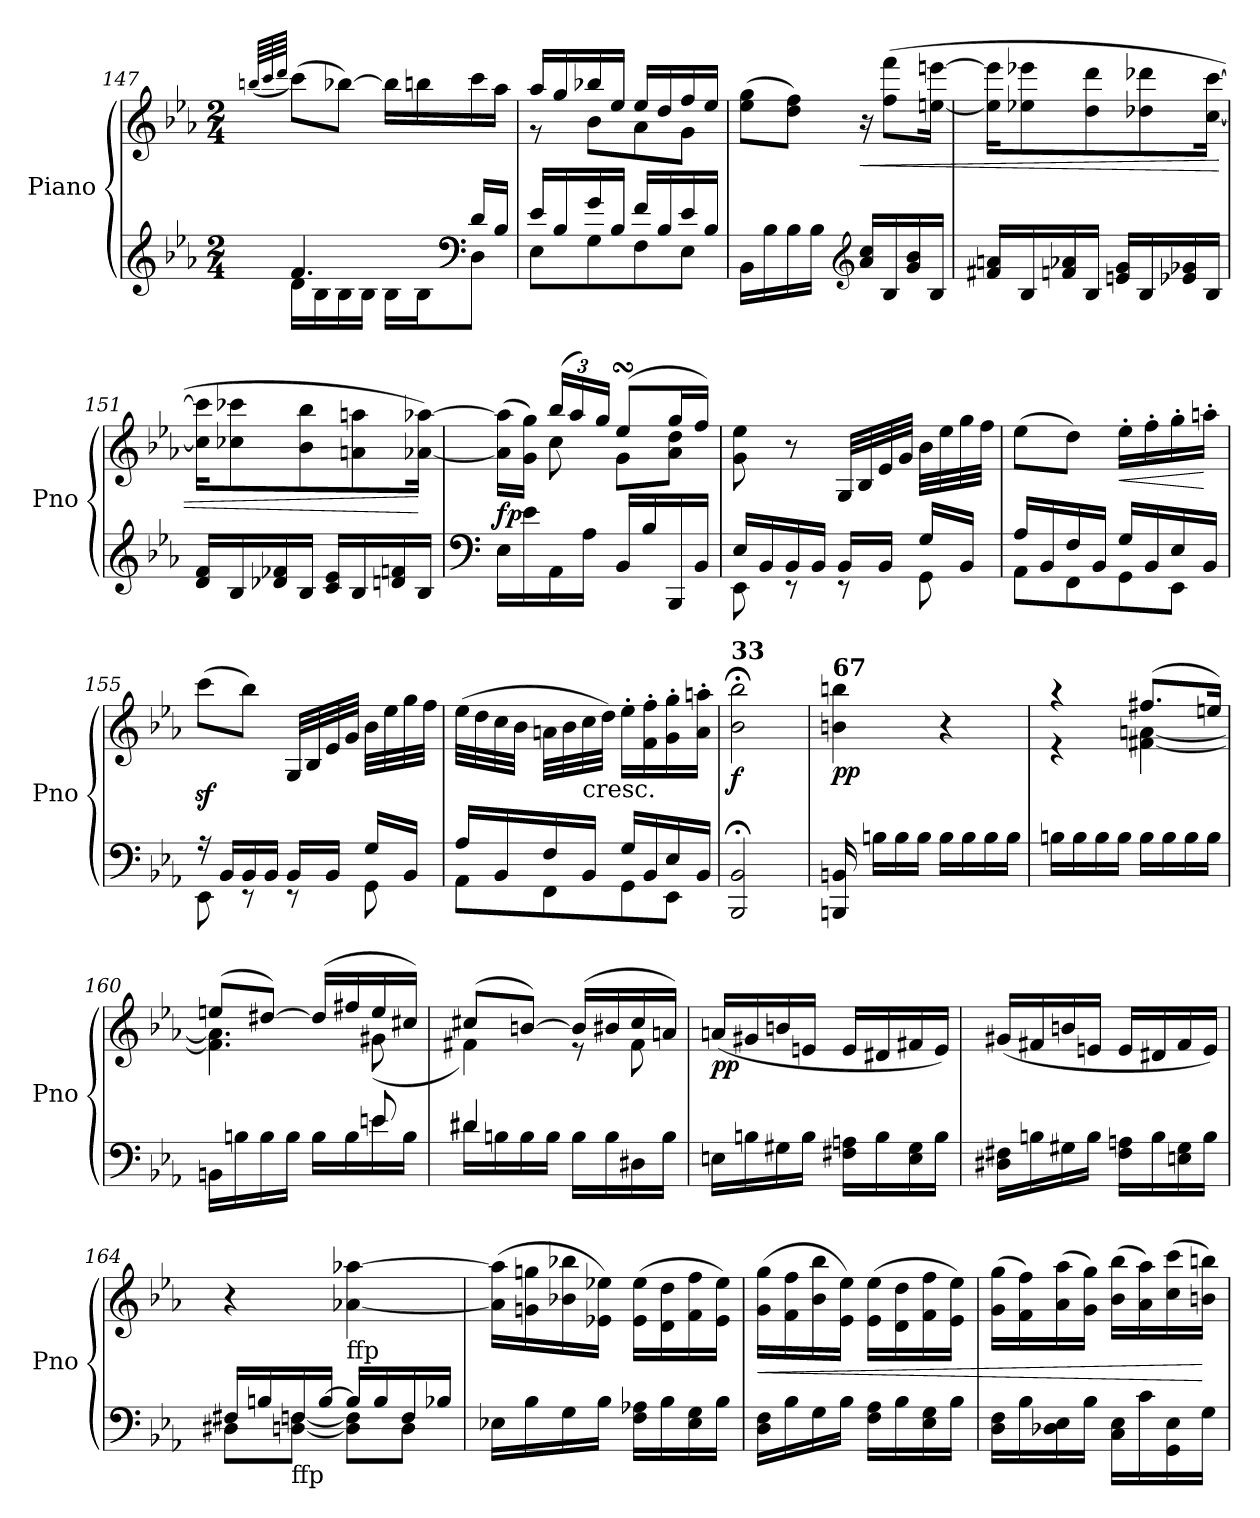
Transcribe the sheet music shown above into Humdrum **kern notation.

**kern	**kern	**dynam
*part1	*part1	*part1
*staff2	*staff1	*staff1/2
*I"Piano	*	*
*I'Pno	*	*
!!LO:LB:g=z
*clefG2	*clefG2	*
*k[b-e-a-]	*k[b-e-a-]	*
*E-:	*E-:	*
*M2/4	*M2/4	*
=147	=147	=147
.	(<64qbbn/LLLL	.
.	64qccc/	.
.	64qddd/JJJJ	.
*^	*	*
4.f/	16d\LL	(>8ccc\L)	.
.	16B-\	.	.
.	16B-\	[8bb-X\J)	.
.	16B-\JJ	.	.
.	16B-\LL	16bb-\LL]	.
.	16B-\J	16bbn\	.
*clefF4	*	*	*
16d/LL	8D\J	16ccc\	.
16B-/JJ	.	16aa-\JJ	.
=148	=148	=148	=148
*	*	*^	*
16e-/LL	8E-\L	16aa-/LL	8rg	.
16B-/	.	16gg/	.	.
16g/	8G\	16bb-X/	8b-\L	.
16B-/JJ	.	16ee-/JJ	.	.
16f/LL	8F\	16ee-/LL	8a-\	.
16B-/	.	16dd/	.	.
16e-/	8E-\J	16ff/	8g\J	.
16B-/JJ	.	16ee-/JJ	.	.
*v	*v	*	*	*
*	*v	*v	*
=149	=149	=149
16BB-\LL	(>8ee-\ 8gg\L	.
16B-\	.	.
16B-\	8dd\ 8ff\J)	.
16B-\JJ	.	.
*clefG2	*	*
!	!	!LO:HP:b
16a-/ 16cc/LL	16r	<
16B-/	(>8ff\ 8fff\L	.
16g/ 16b-/	.	.
16B-/JJ	[16een\ [16eeen\Jk	.
=150	=150	=150
16f#X/ 16an/LL	16ee\] 16eee\]KL	.
16B-/	8ee-X\ 8eee-X\	.
16fn/ 16a-X/	.	.
16B-/JJ	8dd\ 8ddd\	.
16en/ 16g/LL	.	.
16B-/	8dd-X\ 8ddd-X\	.
16e-X/ 16g-X/	.	.
16B-/JJ	[16cc\ [16ccc\Jk	.
!!LO:LB:g=z
=151	=151	=151
16d/ 16f/LL	16cc\] 16ccc\]KL	.
16B-/	8cc-X\ 8ccc-X\	.
16d-X/ 16f-X/	.	.
16B-/JJ	8b-\ 8bb-\	.
16c/ 16e-/LL	.	.
16B-/	8an\ 8aan\	.
16dn/ 16fn/	.	.
16B-/JJ	[16a-X\ [16aa-X\Jk)	[
=152	=152	=152
*clefF4	*	*
*	*^	*
*	*	*^	*
!	!	!	!	!LO:DY:b
16E-\LL	(<16a-\] 16aa-\]LL	4ryy	8ryy	fp
16e-\	16g\ 16gg\JJ)	.	.	.
*	*Xbrackettup	*	*	*
16AA-\	(>24bb-/LL	.	8cc\	.
.	24aa-/)	.	.	.
16A-\JJ	.	.	.	.
.	24gg/JJ	.	.	.
16BB-/LL	(>8ee-sSSs/L	8g\L	4ryy	.
16B-/	.	.	.	.
16BBB-/	16gg/L	8a-\ 8dd\J	.	.
16BB-/JJ	16ff/JJ)	.	.	.
*	*v	*v	*v	*
=153	=153	=153
*^	*	*
16E-/LL	8EE-\	8g\ 8ee-\	.
16BB-/	.	.	.
16BB-/	8rEE	8r	.
16BB-/JJ	.	.	.
16BB-/LL	8rEE	32G/LLL	.
.	.	32B-/	.
16BB-/JJ	.	32e-/	.
.	.	32g/JJJ	.
!	!	!	!LO:DY:a=2
!	!	!	!LO:DY:n=1:b=2
16G/LL	8GG\	32b-\LLL	sf sf
.	.	32ee-\	.
16BB-/JJ	.	32gg\	.
.	.	32ff\JJJ	.
=154	=154	=154	=154
16A-/LL	8AA-\L	(>8ee-\L	.
16BB-/	.	.	.
16F/	8FF\	8dd\J)	.
16BB-/JJ	.	.	.
!	!	!	!LO:HP:b
16G/LL	8GG\	16ee-'\LL	<
16BB-/	.	16ff'\	.
16E-/	8EE-\J	16gg'\	.
16BB-/JJ	.	16aan'\JJ	[
!!LO:PB:g=z
=155	=155	=155	=155
16r	8EE-\	(>8cccz<\L	.
16BB-/LL	.	.	.
16BB-/	8rEE	8bb-\J)	.
16BB-/JJ	.	.	.
16BB-/LL	8rEE	32G/LLL	.
.	.	32B-/	.
16BB-/JJ	.	32e-/	.
.	.	32g/JJJ	.
!	!	!	!LO:DY:a=2
!	!	!	!LO:DY:n=1:b=2
16G/LL	8GG\	32b-\LLL	sf sf
.	.	32ee-\	.
16BB-/JJ	.	32gg\	.
.	.	32ff\JJJ	.
=156	=156	=156	=156
16A-/LL	8AA-\L	(>32ee-\LLL	.
.	.	32dd\	.
16BB-/	.	32cc\	.
.	.	32b-\JJJ	.
16F/	8FF\	32an\LLL	.
.	.	32b-\	.
!	!	!LO:TX:b:t=cresc.	!
16BB-/JJ	.	32cc\	.
.	.	32dd\JJJ)	.
16G/LL	8GG\	16ee-'\LL	.
16BB-/	.	16f\' 16ff\'	.
16E-/	8EE-\J	16g\' 16gg\'	.
16BB-/JJ	.	16a\' 16aan\'JJ	.
*v	*v	*	*
=157	=157	=157
!	!LO:TX:a:B:t=33	!
!	!	!LO:DY:b
2BBB-/;< 2BB-/;<	2b-\;< 2bb-\;<	f
=158	=158	=158
!	!LO:TX:a:B:t=67	!
!	!	!LO:DY:b
16BBBn/ 16BBn/	4bn\ 4bbn\	pp
16Bn\LL	.	.
16B\	.	.
16B\JJ	.	.
16B\LL	4r	.
16B\	.	.
16B\	.	.
16B\JJ	.	.
=159	=159	=159
*	*^	*
16Bn\LL	4r	4r	.
16B\	.	.	.
16B\	.	.	.
16B\JJ	.	.	.
16B\LL	(>8.ff#X/L	[4f#X\ [4an\	.
16B\	.	.	.
16B\	.	.	.
16B\JJ	16een/Jk)	.	.
!!LO:LB:g=z	!!
=160	=160	=160	=160
*^	*	*	*
16BBn\LL	4.ryy	(>8een/L	4.f#\] 4.a\]	.
16Bn\	.	.	.	.
16B\	.	[8dd#X/J)	.	.
16B\JJ	.	.	.	.
16B\LL	.	(>16dd#/LL]	.	.
16B\	.	16ff#X/	.	.
16en\	8e/	16ee/	(<8g#X\	.
16B\JJ	.	16cc#X/JJ)	.	.
=161	=161	=161	=161	=161
16d#X\LL	4d#/	(>8cc#X/L	4f#X\)	.
16Bn\	.	.	.	.
16B\	.	[8bn/J)	.	.
16B\JJ	.	.	.	.
16B\LL	4ryy	(>16b/LL]	8re	.
16B\	.	16b#X/	.	.
16D#X\	.	16cc#/	8f#\	.
16B\JJ	.	16an/JJ)	.	.
*v	*v	*	*	*
*	*v	*v	*
=162	=162	=162
!	!	!LO:DY:b
16En\LL	(<16an/LL	pp
16Bn\	16g#X/	.
16G#X\	16bn/	.
16B\JJ	16en/JJ	.
16F#X\ 16An\LL	16e/LL	.
16B\	16d#X/	.
16E\ 16G#\	16f#X/	.
16B\JJ	16e/JJ)	.
!!LO:LB:g=z
=163	=163	=163
16D#X\ 16F#X\LL	(<16g#X/LL	.
16Bn\	16f#X/	.
16G#X\	16bn/	.
16B\JJ	16en/JJ	.
16F#\ 16An\LL	16e/LL	.
16B\	16d#X/	.
16En\ 16G#\	16f#/	.
16B\JJ	16e/JJ)	.
=164	=164	=164
*^	*	*
16F#X/LL	8D#X\L	4r	.
16Bn/	.	.	.
!LO:TX:b:t=ffp	!	!	!
16Fn/	[8Dn\ [8F\J	.	.
[16B/JJ	.	.	.
!	!	!LO:TX:b:t=ffp	!
16B/LL]	8D\] 8F\]L	[4a-X\ [4aa-X\	.
16B/	.	.	.
16F/	8D\J	.	.
16B-X/JJ	.	.	.
*v	*v	*	*
=165	=165	=165
16E-X\LL	(>16a-\] 16aa-\]LL	.
16B-\	16gn\ 16ggn\	.
16G\	16b-X\ 16bb-X\	.
16B-\JJ	16e-X\ 16ee-X\JJ)	.
16F\ 16A-X\LL	(>16e-\ 16ee-\LL	.
16B-\	16d\ 16dd\	.
16E-\ 16G\	16f\ 16ff\	.
16B-\JJ	16e-\ 16ee-\JJ)	.
=166	=166	=166
!	!	!LO:HP:b
16D\ 16F\LL	(>16g\ 16gg\LL	<
16B-\	16f\ 16ff\	.
16G\	16b-\ 16bb-\	.
16B-\JJ	16e-\ 16ee-\JJ)	.
16F\ 16A-\LL	(>16e-\ 16ee-\LL	.
16B-\	16d\ 16dd\	.
16E-\ 16G\	16f\ 16ff\	.
16B-\JJ	16e-\ 16ee-\JJ)	.
!!LO:LB:g=z
=167	=167	=167
16D\ 16F\LL	(>16g\ 16gg\LL	.
16B-\	16f\ 16ff\)	.
16D-X\ 16E-\	(>16a-\ 16aa-\	.
16B-\JJ	16g\ 16gg\JJ)	.
16C\ 16E-\LL	(>16b-\ 16bb-\LL	.
16c\	16a-\ 16aa-\)	.
16GG\ 16E-\	(>16cc\ 16ccc\	.
16G\JJ	16bn\ 16bbn\JJ)	[
=	=	=
*-	*-	*-
